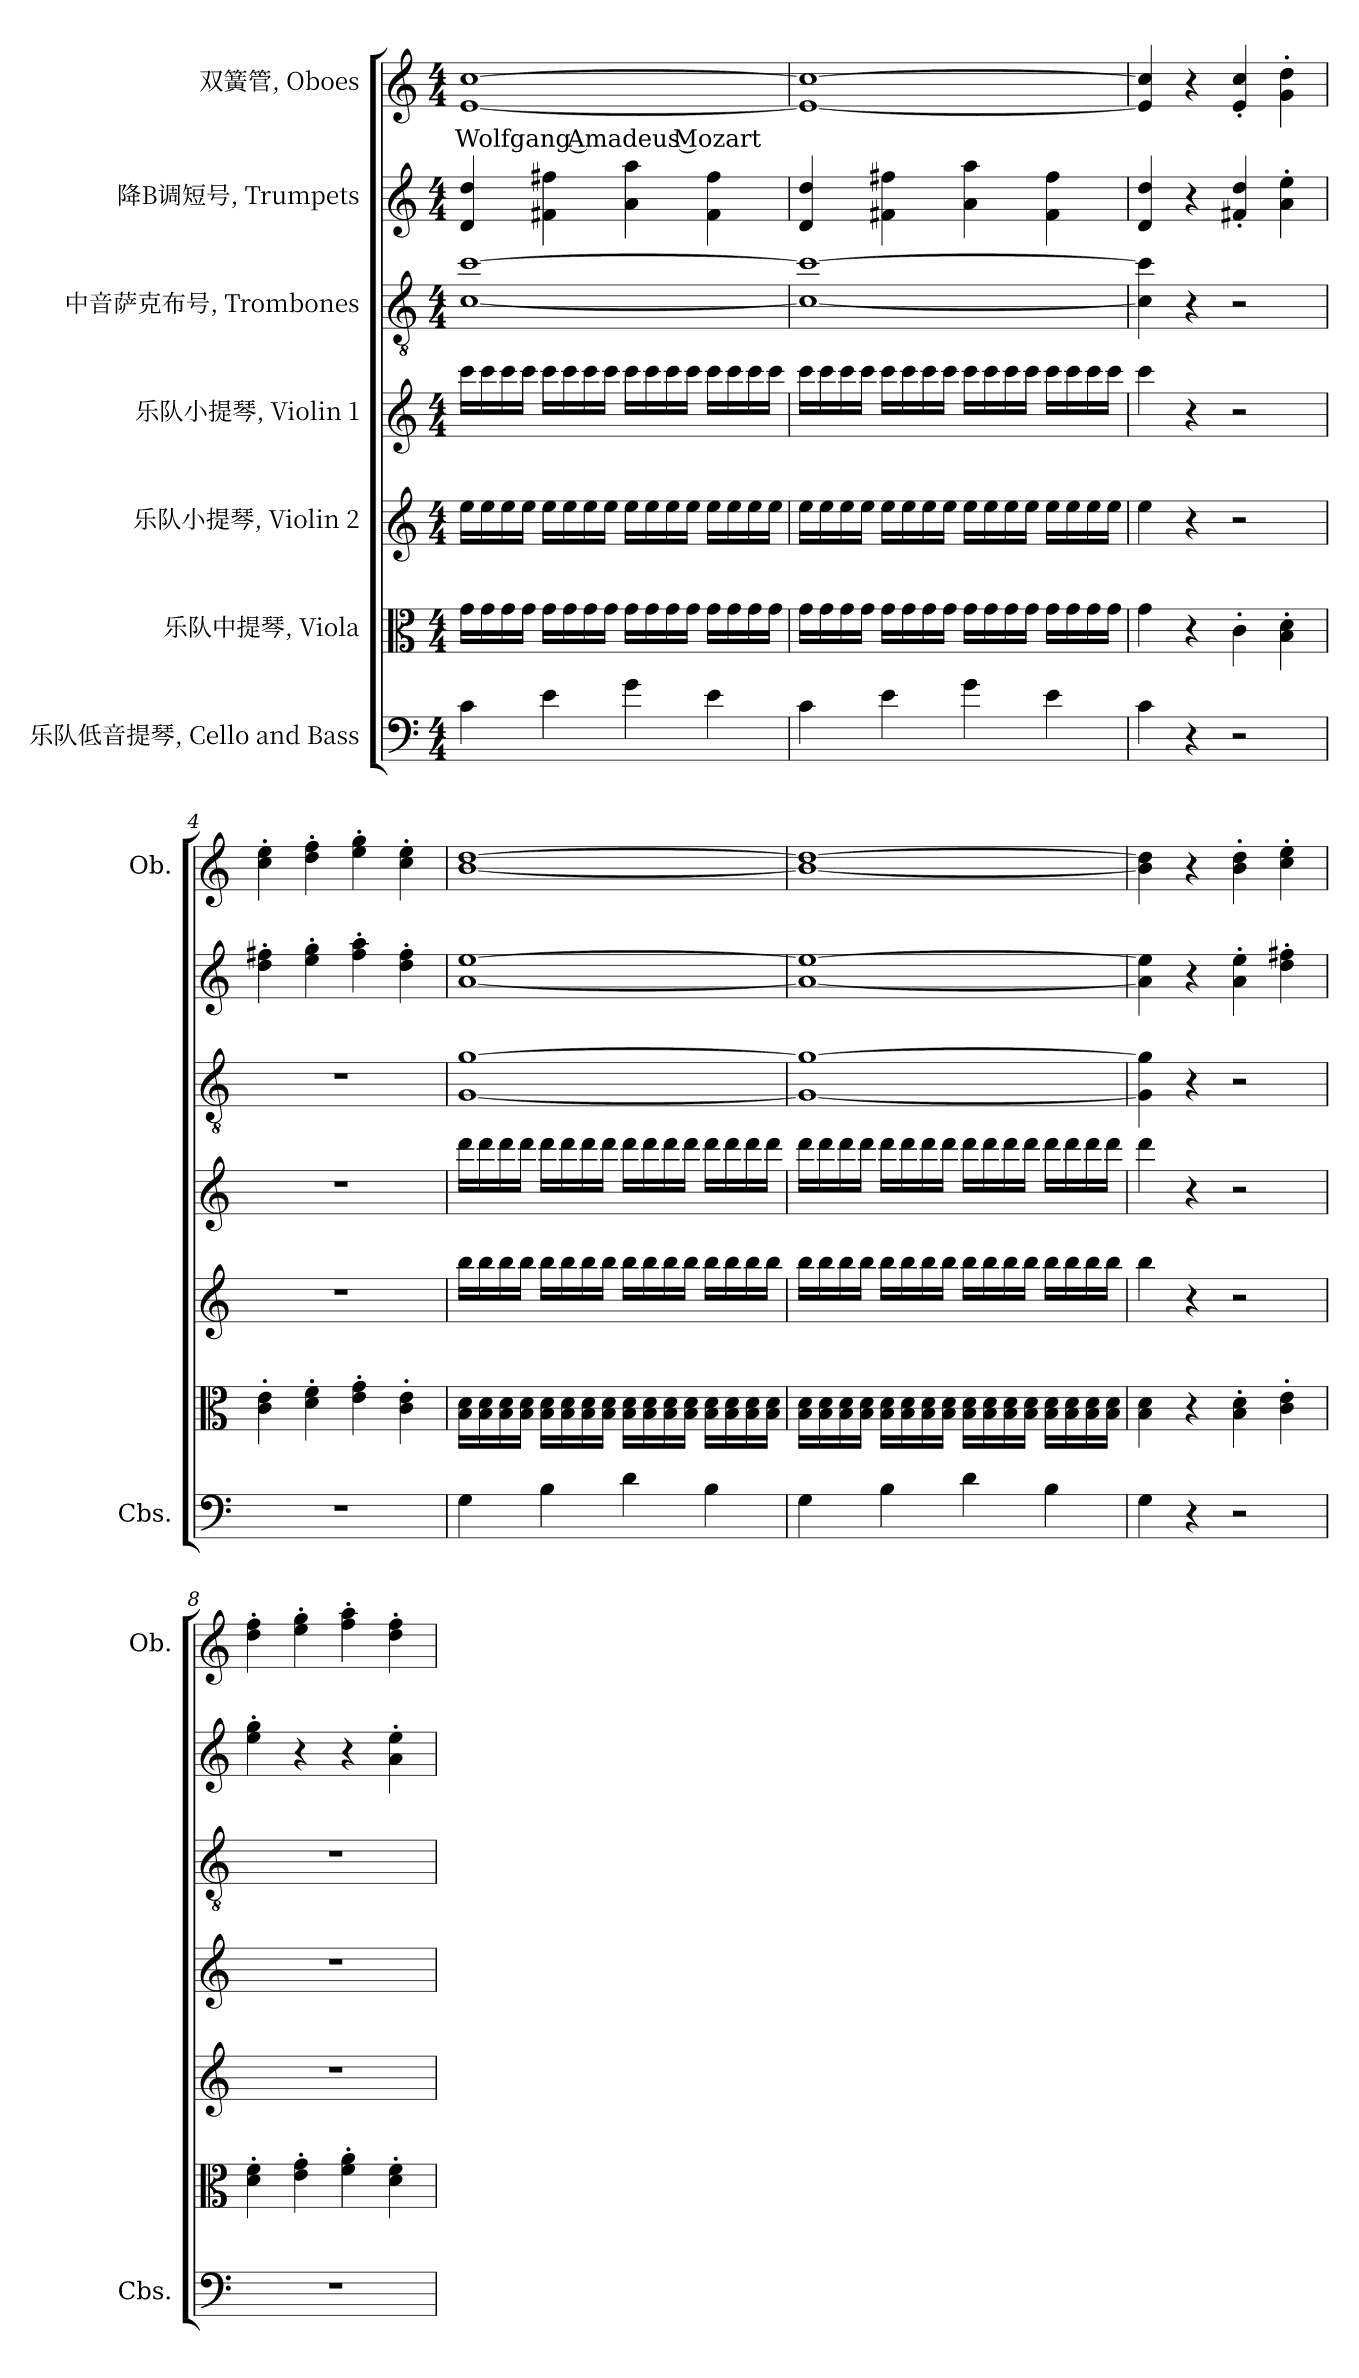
**kern	**kern	**kern	**kern	**kern	**kern	**kern	**text
*part7	*part6	*part5	*part4	*part3	*part2	*part1	*part1
*staff7	*staff6	*staff5	*staff4	*staff3	*staff2	*staff1	*staff1
*I"乐队低音提琴, Cello and Bass	*I"乐队中提琴, Viola	*I"乐队小提琴, Violin 2	*I"乐队小提琴, Violin 1	*I"中音萨克布号, Trombones	*I"降B调短号, Trumpets	*I"双簧管, Oboes	*
*I'Cbs.	*	*	*	*	*	*I'Ob.	*
*clefF4	*clefC3	*clefG2	*clefG2	*clefGv2	*clefG2	*clefG2	*
*ITrd7c12	*	*	*	*	*ITrd1c2	*	*
*k[]	*k[]	*k[]	*k[]	*k[]	*k[b-e-]	*k[]	*
*M4/4	*M4/4	*M4/4	*M4/4	*M4/4	*M4/4	*M4/4	*
*MM150	*MM150	*MM150	*MM150	*MM150	*MM150	*MM150	*
=1	=1	=1	=1	=1	=1	=1	=1
4C\	16g\LL	16ee\LL	16ccc\LL	[1c [1cc	4c/ 4cc/	[1e [1cc	Wolfgang Amadeus Mozart
.	16g\	16ee\	16ccc\	.	.	.	.
.	16g\	16ee\	16ccc\	.	.	.	.
.	16g\JJ	16ee\JJ	16ccc\JJ	.	.	.	.
4E\	16g\LL	16ee\LL	16ccc\LL	.	4en\ 4een\	.	.
.	16g\	16ee\	16ccc\	.	.	.	.
.	16g\	16ee\	16ccc\	.	.	.	.
.	16g\JJ	16ee\JJ	16ccc\JJ	.	.	.	.
4G\	16g\LL	16ee\LL	16ccc\LL	.	4g\ 4gg\	.	.
.	16g\	16ee\	16ccc\	.	.	.	.
.	16g\	16ee\	16ccc\	.	.	.	.
.	16g\JJ	16ee\JJ	16ccc\JJ	.	.	.	.
4E\	16g\LL	16ee\LL	16ccc\LL	.	4e\ 4ee\	.	.
.	16g\	16ee\	16ccc\	.	.	.	.
.	16g\	16ee\	16ccc\	.	.	.	.
.	16g\JJ	16ee\JJ	16ccc\JJ	.	.	.	.
!!LO:PB:g=z
=2	=2	=2	=2	=2	=2	=2	=2
4C\	16g\LL	16ee\LL	16ccc\LL	1c_ 1cc_	4c/ 4cc/	1e_ 1cc_	.
.	16g\	16ee\	16ccc\	.	.	.	.
.	16g\	16ee\	16ccc\	.	.	.	.
.	16g\JJ	16ee\JJ	16ccc\JJ	.	.	.	.
4E\	16g\LL	16ee\LL	16ccc\LL	.	4en\ 4een\	.	.
.	16g\	16ee\	16ccc\	.	.	.	.
.	16g\	16ee\	16ccc\	.	.	.	.
.	16g\JJ	16ee\JJ	16ccc\JJ	.	.	.	.
4G\	16g\LL	16ee\LL	16ccc\LL	.	4g\ 4gg\	.	.
.	16g\	16ee\	16ccc\	.	.	.	.
.	16g\	16ee\	16ccc\	.	.	.	.
.	16g\JJ	16ee\JJ	16ccc\JJ	.	.	.	.
4E\	16g\LL	16ee\LL	16ccc\LL	.	4e\ 4ee\	.	.
.	16g\	16ee\	16ccc\	.	.	.	.
.	16g\	16ee\	16ccc\	.	.	.	.
.	16g\JJ	16ee\JJ	16ccc\JJ	.	.	.	.
=3	=3	=3	=3	=3	=3	=3	=3
4C\	4g\	4ee\	4ccc\	4c\] 4cc\]	4c/ 4cc/	4e/] 4cc/]	.
4r	4r	4r	4r	4r	4r	4r	.
2r	4c'\	2r	2r	2r	4en/' 4cc/'	4e/' 4cc/'	.
.	4B\' 4d\'	.	.	.	4g\' 4dd\'	4g\' 4dd\'	.
=4	=4	=4	=4	=4	=4	=4	=4
1r	4c\' 4e\'	1r	1r	1r	4cc\' 4een\'	4cc\' 4ee\'	.
.	4d\' 4f\'	.	.	.	4dd\' 4ff\'	4dd\' 4ff\'	.
.	4e\' 4g\'	.	.	.	4ee\' 4gg\'	4ee\' 4gg\'	.
.	4c\' 4e\'	.	.	.	4cc\' 4ee\'	4cc\' 4ee\'	.
!!LO:PB:g=z
=5	=5	=5	=5	=5	=5	=5	=5
4GG\	16B\ 16d\LL	16bb\LL	16ddd\LL	[1G [1g	[1g [1dd	[1b [1dd	.
.	16B\ 16d\	16bb\	16ddd\	.	.	.	.
.	16B\ 16d\	16bb\	16ddd\	.	.	.	.
.	16B\ 16d\JJ	16bb\JJ	16ddd\JJ	.	.	.	.
4BB\	16B\ 16d\LL	16bb\LL	16ddd\LL	.	.	.	.
.	16B\ 16d\	16bb\	16ddd\	.	.	.	.
.	16B\ 16d\	16bb\	16ddd\	.	.	.	.
.	16B\ 16d\JJ	16bb\JJ	16ddd\JJ	.	.	.	.
4D\	16B\ 16d\LL	16bb\LL	16ddd\LL	.	.	.	.
.	16B\ 16d\	16bb\	16ddd\	.	.	.	.
.	16B\ 16d\	16bb\	16ddd\	.	.	.	.
.	16B\ 16d\JJ	16bb\JJ	16ddd\JJ	.	.	.	.
4BB\	16B\ 16d\LL	16bb\LL	16ddd\LL	.	.	.	.
.	16B\ 16d\	16bb\	16ddd\	.	.	.	.
.	16B\ 16d\	16bb\	16ddd\	.	.	.	.
.	16B\ 16d\JJ	16bb\JJ	16ddd\JJ	.	.	.	.
!!LO:PB:g=z
=6	=6	=6	=6	=6	=6	=6	=6
4GG\	16B\ 16d\LL	16bb\LL	16ddd\LL	1G_ 1g_	1g_ 1dd_	1b_ 1dd_	.
.	16B\ 16d\	16bb\	16ddd\	.	.	.	.
.	16B\ 16d\	16bb\	16ddd\	.	.	.	.
.	16B\ 16d\JJ	16bb\JJ	16ddd\JJ	.	.	.	.
4BB\	16B\ 16d\LL	16bb\LL	16ddd\LL	.	.	.	.
.	16B\ 16d\	16bb\	16ddd\	.	.	.	.
.	16B\ 16d\	16bb\	16ddd\	.	.	.	.
.	16B\ 16d\JJ	16bb\JJ	16ddd\JJ	.	.	.	.
4D\	16B\ 16d\LL	16bb\LL	16ddd\LL	.	.	.	.
.	16B\ 16d\	16bb\	16ddd\	.	.	.	.
.	16B\ 16d\	16bb\	16ddd\	.	.	.	.
.	16B\ 16d\JJ	16bb\JJ	16ddd\JJ	.	.	.	.
4BB\	16B\ 16d\LL	16bb\LL	16ddd\LL	.	.	.	.
.	16B\ 16d\	16bb\	16ddd\	.	.	.	.
.	16B\ 16d\	16bb\	16ddd\	.	.	.	.
.	16B\ 16d\JJ	16bb\JJ	16ddd\JJ	.	.	.	.
=7	=7	=7	=7	=7	=7	=7	=7
4GG\	4B\ 4d\	4bb\	4ddd\	4G\] 4g\]	4g\] 4dd\]	4b\] 4dd\]	.
4r	4r	4r	4r	4r	4r	4r	.
2r	4B\' 4d\'	2r	2r	2r	4g\' 4dd\'	4b\' 4dd\'	.
.	4c\' 4e\'	.	.	.	4cc\' 4een\'	4cc\' 4ee\'	.
=8	=8	=8	=8	=8	=8	=8	=8
1r	4d\' 4f\'	1r	1r	1r	4dd\' 4ff\'	4dd\' 4ff\'	.
.	4e\' 4g\'	.	.	.	4r	4ee\' 4gg\'	.
.	4f\' 4a\'	.	.	.	4r	4ff\' 4aa\'	.
.	4d\' 4f\'	.	.	.	4g\' 4dd\'	4dd\' 4ff\'	.
=	=	=	=	=	=	=	=
*-	*-	*-	*-	*-	*-	*-	*-
